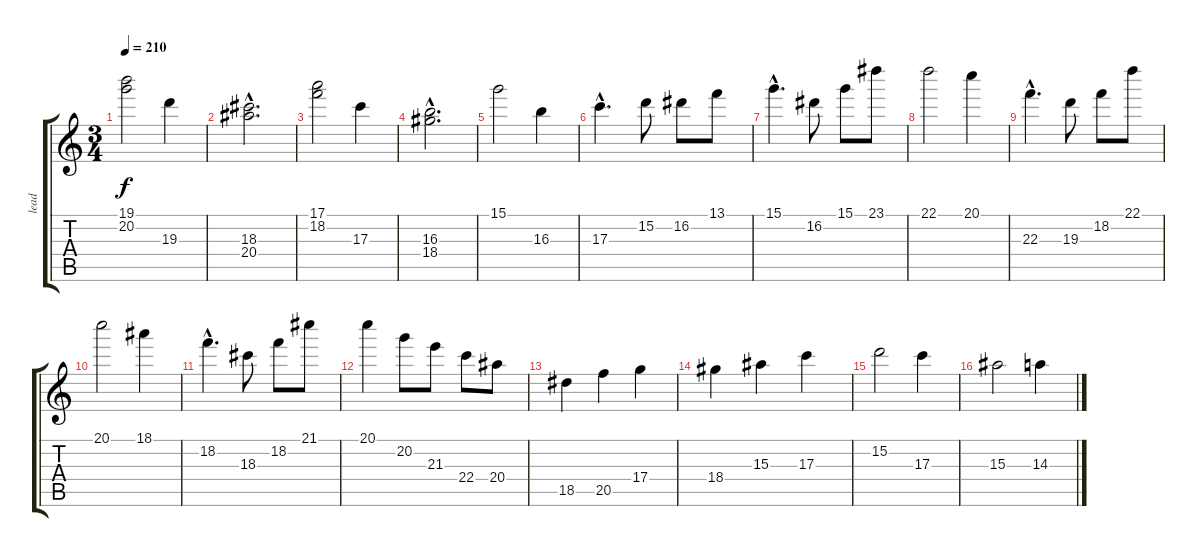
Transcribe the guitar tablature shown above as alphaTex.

\track ("lead" "lead") {instrument electricguitarjazz}
\staff {score tabs}
\tuning (E4 B3 G3 D3 A2 E2) {hide}
\ts (3 4)
\tempo 210
\clef g2
\ks c
(19.1 20.2).2{dy f} 19.3.4 |
(18.3{hac} 20.4{hac}).2{d} |
(17.1 18.2).2 17.3.4 |
(16.3{hac} 18.4{hac}).2{d} |
15.1.2 16.3.4 |
17.3{hac}.4{d} 15.2.8 16.2.8 13.1.8 |
15.1{hac}.4{d} 16.2.8 15.1.8 23.1.8 |
22.1.2 20.1.4 |
22.3{hac}.4{d} 19.3.8 18.2.8 22.1.8 |
20.1.2 18.1.4 |
18.2{hac}.4{d} 18.3.8 18.2.8 21.1.8 |
20.1.4 20.2.8 21.3.8 22.4.8 20.4.8 |
18.5.4 20.5.4 17.4.4 |
18.4.4 15.3.4 17.3.4 |
15.2.2 17.3.4 |
15.3.2 14.3.4
